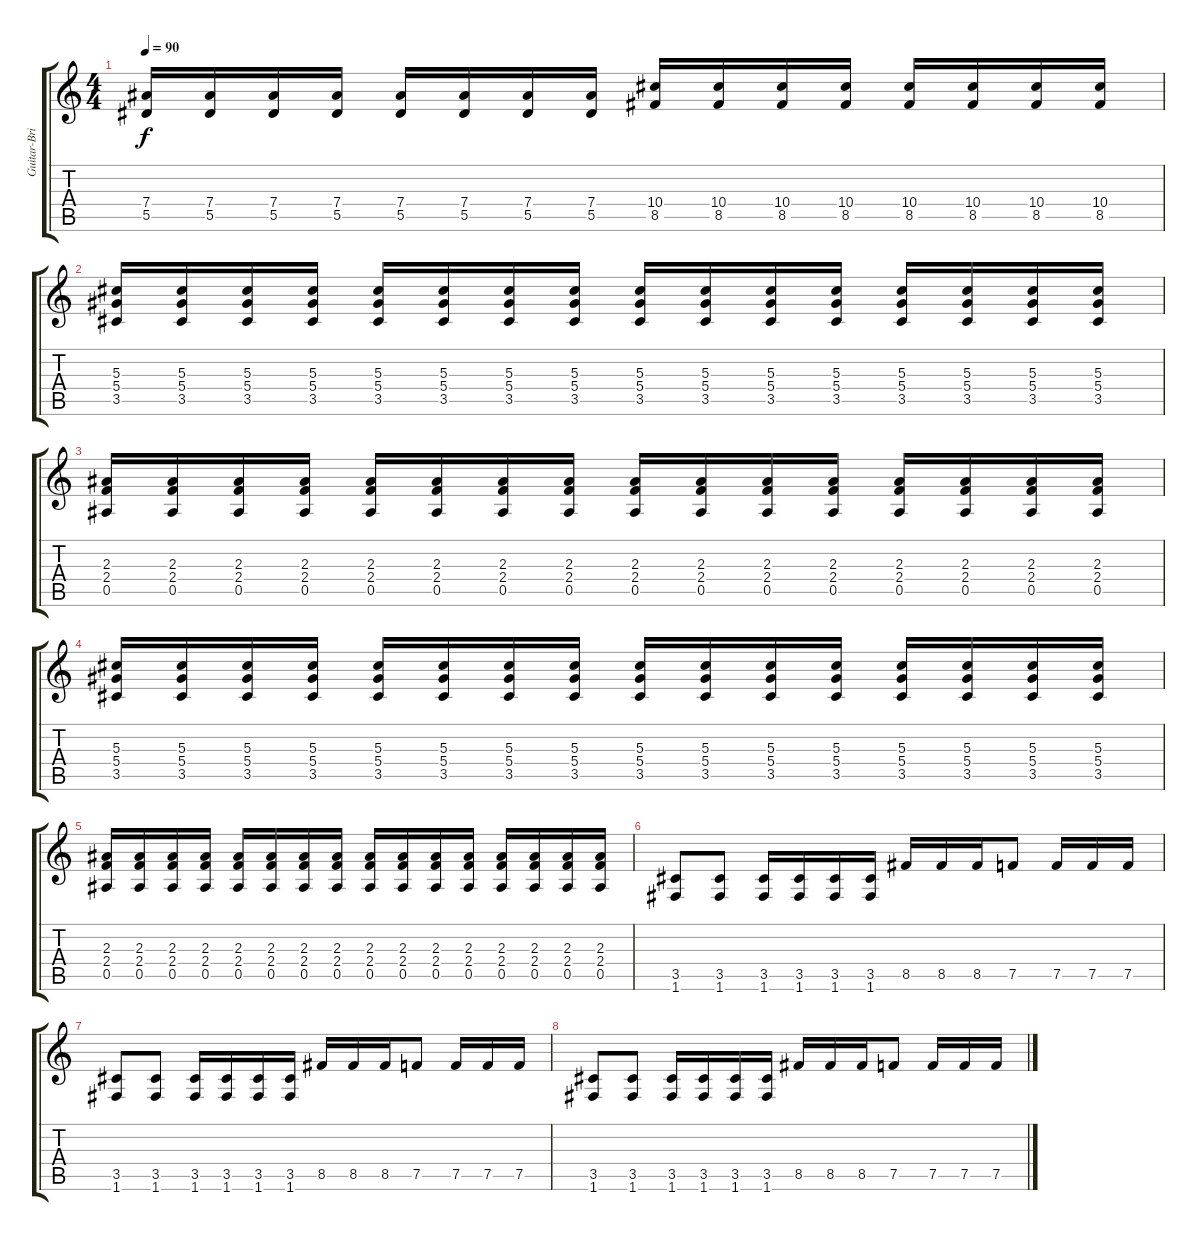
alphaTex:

\track ("Guitar-Brian" "Guitar-Bri") {instrument electricguitarjazz}
\staff {score tabs}
\tuning (C4 C4 Ab3 Eb3 Bb2 F2) {hide}
\ts (4 4)
\tempo 90
\clef g2
\ks c
(7.4 5.5).16{dy f} (7.4 5.5).16 (7.4 5.5).16 (7.4 5.5).16 (7.4 5.5).16 (7.4 5.5).16 (7.4 5.5).16 (7.4 5.5).16 (10.4 8.5).16 (10.4 8.5).16 (10.4 8.5).16 (10.4 8.5).16 (10.4 8.5).16 (10.4 8.5).16 (10.4 8.5).16 (10.4 8.5).16 |
(5.3 5.4 3.5).16 (5.3 5.4 3.5).16 (5.3 5.4 3.5).16 (5.3 5.4 3.5).16 (5.3 5.4 3.5).16 (5.3 5.4 3.5).16 (5.3 5.4 3.5).16 (5.3 5.4 3.5).16 (5.3 5.4 3.5).16 (5.3 5.4 3.5).16 (5.3 5.4 3.5).16 (5.3 5.4 3.5).16 (5.3 5.4 3.5).16 (5.3 5.4 3.5).16 (5.3 5.4 3.5).16 (5.3 5.4 3.5).16 |
(2.3 2.4 0.5).16 (2.3 2.4 0.5).16 (2.3 2.4 0.5).16 (2.3 2.4 0.5).16 (2.3 2.4 0.5).16 (2.3 2.4 0.5).16 (2.3 2.4 0.5).16 (2.3 2.4 0.5).16 (2.3 2.4 0.5).16 (2.3 2.4 0.5).16 (2.3 2.4 0.5).16 (2.3 2.4 0.5).16 (2.3 2.4 0.5).16 (2.3 2.4 0.5).16 (2.3 2.4 0.5).16 (2.3 2.4 0.5).16 |
(5.3 5.4 3.5).16 (5.3 5.4 3.5).16 (5.3 5.4 3.5).16 (5.3 5.4 3.5).16 (5.3 5.4 3.5).16 (5.3 5.4 3.5).16 (5.3 5.4 3.5).16 (5.3 5.4 3.5).16 (5.3 5.4 3.5).16 (5.3 5.4 3.5).16 (5.3 5.4 3.5).16 (5.3 5.4 3.5).16 (5.3 5.4 3.5).16 (5.3 5.4 3.5).16 (5.3 5.4 3.5).16 (5.3 5.4 3.5).16 |
(2.3 2.4 0.5).16 (2.3 2.4 0.5).16 (2.3 2.4 0.5).16 (2.3 2.4 0.5).16 (2.3 2.4 0.5).16 (2.3 2.4 0.5).16 (2.3 2.4 0.5).16 (2.3 2.4 0.5).16 (2.3 2.4 0.5).16 (2.3 2.4 0.5).16 (2.3 2.4 0.5).16 (2.3 2.4 0.5).16 (2.3 2.4 0.5).16 (2.3 2.4 0.5).16 (2.3 2.4 0.5).16 (2.3 2.4 0.5).16 |
(3.5 1.6).8 (3.5 1.6).8 (3.5 1.6).16 (3.5 1.6).16 (3.5 1.6).16 (3.5 1.6).16 8.5.16 8.5.16 8.5.16 7.5.8 7.5.16 7.5.16 7.5.16 |
(3.5 1.6).8 (3.5 1.6).8 (3.5 1.6).16 (3.5 1.6).16 (3.5 1.6).16 (3.5 1.6).16 8.5.16 8.5.16 8.5.16 7.5.8 7.5.16 7.5.16 7.5.16 |
(3.5 1.6).8 (3.5 1.6).8 (3.5 1.6).16 (3.5 1.6).16 (3.5 1.6).16 (3.5 1.6).16 8.5.16 8.5.16 8.5.16 7.5.8 7.5.16 7.5.16 7.5.16
